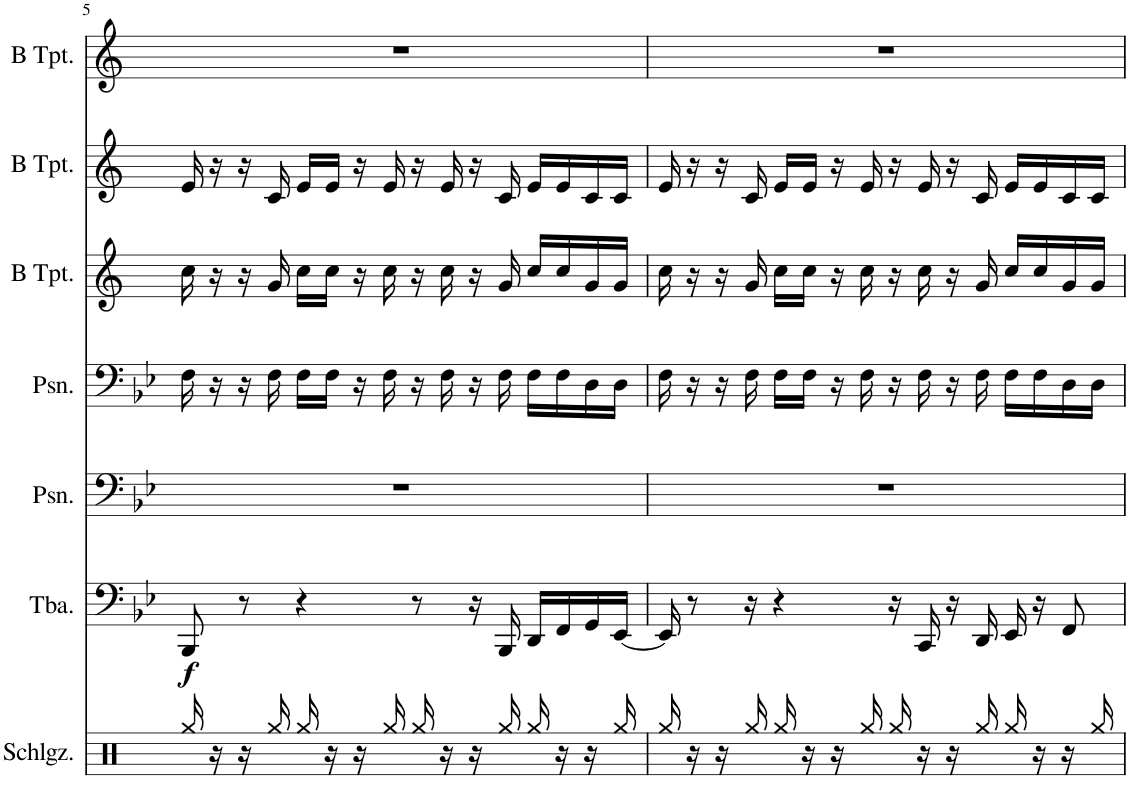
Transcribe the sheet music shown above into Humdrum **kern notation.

**kern	**kern	**dynam	**kern	**kern	**kern	**kern	**kern
*part7	*part6	*part6	*part5	*part4	*part3	*part2	*part1
*staff7	*staff6	*staff6	*staff5	*staff4	*staff3	*staff2	*staff1
*I"Schlagzeug	*I"Tuba	*	*I"Posaune	*I"Posaune	*I"Trompete in B	*I"Trompete in B	*I"Trompete in B
*I'Schlgz.	*I'Tba.	*	*I'Psn.	*I'Psn.	*	*	*
!!LO:PB:g=z
*clefX	*clefF4	*	*clefF4	*clefF4	*clefG2	*clefG2	*clefG2
*	*	*	*	*	*Trd1c2	*Trd1c2	*Trd1c2
*k[]	*k[b-e-]	*	*k[b-e-]	*k[b-e-]	*k[]	*k[]	*k[]
*M4/4	*M4/4	*	*M4/4	*M4/4	*M4/4	*M4/4	*M4/4
=5	=5	=5	=5	=5	=5	=5	=5
!	!	!LO:DY:b	!	!	!	!	!
16Rgg/	8BBB-/	f	1r	16F\	16cc\	16e/	1r
16r	.	.	.	16r	16r	16r	.
16r	8r	.	.	16r	16r	16r	.
16Rgg/	.	.	.	16F\	16g/	16c/	.
16Rgg/	4r	.	.	16F\LL	16cc\LL	16e/LL	.
16r	.	.	.	16F\JJ	16cc\JJ	16e/JJ	.
16r	.	.	.	16r	16r	16r	.
16Rgg/	.	.	.	16F\	16cc\	16e/	.
16Rgg/	8r	.	.	16r	16r	16r	.
16r	.	.	.	16F\	16cc\	16e/	.
16r	16r	.	.	16r	16r	16r	.
16Rgg/	16BBB-/	.	.	16F\	16g/	16c/	.
16Rgg/	16DD/LL	.	.	16F\LL	16cc/LL	16e/LL	.
16r	16FF/	.	.	16F\	16cc/	16e/	.
16r	16GG/	.	.	16D\	16g/	16c/	.
16Rgg/	[16EE-/JJ	.	.	16D\JJ	16g/JJ	16c/JJ	.
=6	=6	=6	=6	=6	=6	=6	=6
16Rgg/	16EE-/]	.	1r	16F\	16cc\	16e/	1r
16r	8r	.	.	16r	16r	16r	.
16r	.	.	.	16r	16r	16r	.
16Rgg/	16r	.	.	16F\	16g/	16c/	.
16Rgg/	4r	.	.	16F\LL	16cc\LL	16e/LL	.
16r	.	.	.	16F\JJ	16cc\JJ	16e/JJ	.
16r	.	.	.	16r	16r	16r	.
16Rgg/	.	.	.	16F\	16cc\	16e/	.
16Rgg/	16r	.	.	16r	16r	16r	.
16r	16CC/	.	.	16F\	16cc\	16e/	.
16r	16r	.	.	16r	16r	16r	.
16Rgg/	16DD/	.	.	16F\	16g/	16c/	.
16Rgg/	16EE-/	.	.	16F\LL	16cc/LL	16e/LL	.
16r	16r	.	.	16F\	16cc/	16e/	.
16r	8FF/	.	.	16D\	16g/	16c/	.
16Rgg/	.	.	.	16D\JJ	16g/JJ	16c/JJ	.
=	=	=	=	=	=	=	=
*-	*-	*-	*-	*-	*-	*-	*-
